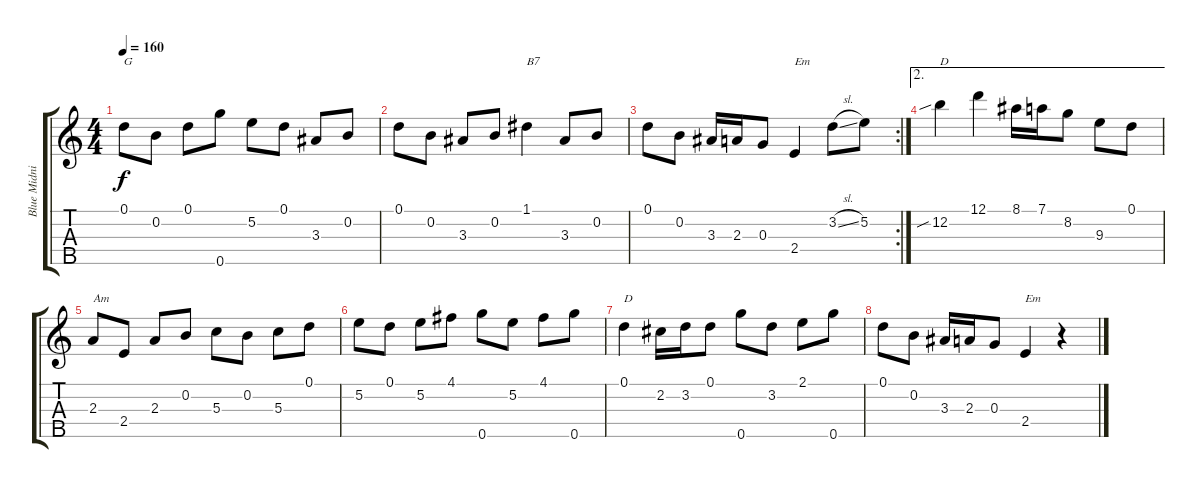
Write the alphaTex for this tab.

\track ("Blue Midnite Star" "Blue Midni") {instrument acousticguitarsteel}
\staff {score tabs}
\tuning (D4 B3 G3 D3 G4) {hide}
\ts (4 4)
\tempo 160
\clef g2
\ks c
0.1.8{txt "G" dy f} 0.2.8 0.1.8 0.5.8 5.2.8 0.1.8 3.3.8 0.2.8 |
0.1.8 0.2.8 3.3.8 0.2.8 1.1.4{txt "B7"} 3.3.8 0.2.8 |
\rc 2
0.1.8 0.2.8 3.3.16 2.3.16 0.3.8 2.4.4{txt "Em"} 3.2{sl}.8 5.2.8 |
\ae 2
12.2{sib}.4{txt "D"} 12.1.4 8.1.16 7.1.16 8.2.8 9.3.8 0.1.8 |
2.3.8{txt "Am"} 2.4.8 2.3.8 0.2.8 5.3.8 0.2.8 5.3.8 0.1.8 |
5.2.8 0.1.8 5.2.8 4.1.8 0.5.8 5.2.8 4.1.8 0.5.8 |
0.1.4{txt "D"} 2.2.16 3.2.16 0.1.8 0.5.8 3.2.8 2.1.8 0.5.8 |
0.1.8 0.2.8 3.3.16 2.3.16 0.3.8 2.4.4{txt "Em"} r.4
